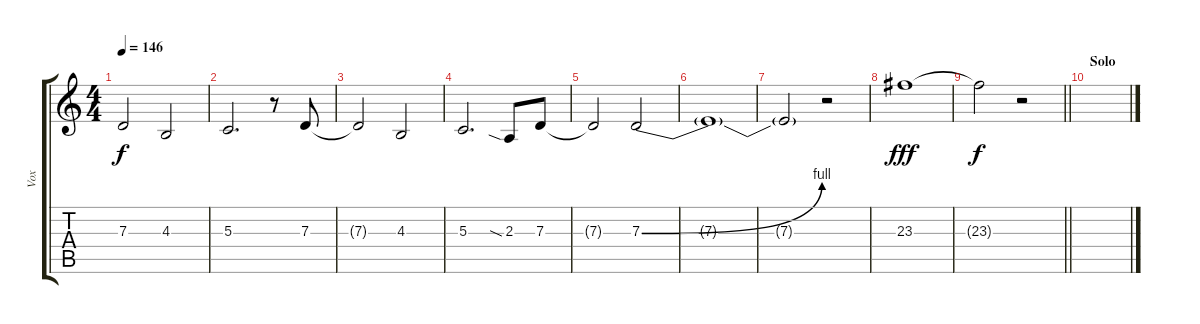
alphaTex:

\track ("Vox" "Vox") {instrument trumpet}
\staff {score tabs}
\tuning (E4 B3 G3 D3 A2 E2) {hide}
\ts (4 4)
\tempo 146
\clef g2
\ks c
7.3{t}.2{dy f} 4.3.2 |
5.3.2{d} r.8 7.3.8 |
7.3{t}.2 4.3.2 |
5.3.2{d} 2.3{sia}.8 7.3.8 |
7.3{t}.2 7.3{be (bend 0 0 60 4)}.2 |
7.3{t}.1 |
7.3{t}.2 r.2 |
23.3.1{dy fff instrument choiraahs} |
\barLineRight lightlight
23.3{t}.2{dy f} r.2 |
\section ("" "Solo")
